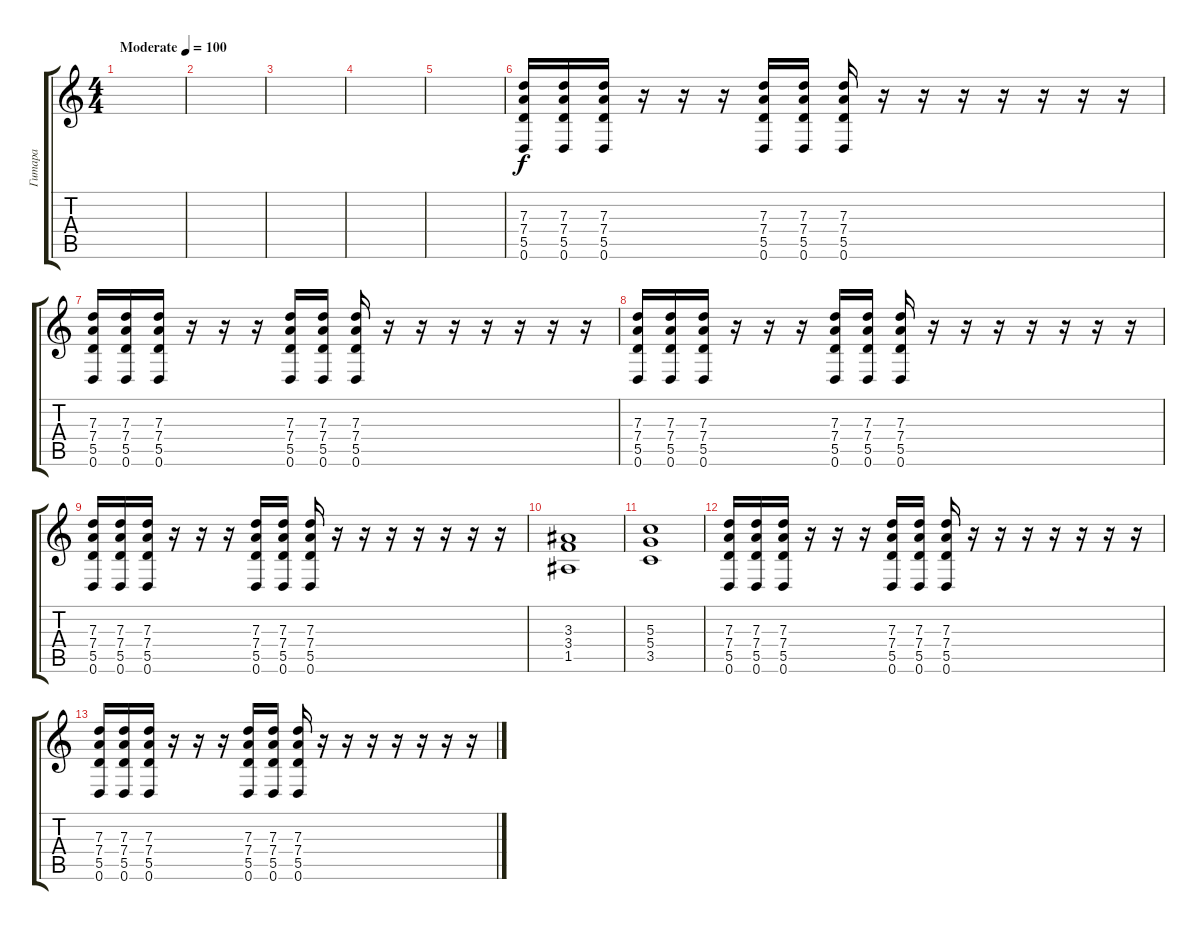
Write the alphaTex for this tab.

\track ("Гитара" "Гитара") {instrument distortionguitar}
\staff {score tabs}
\tuning (E4 B3 G3 D3 A2 D2) {hide}
\ts (4 4)
\tempo (100 "Moderate")
\clef g2
\ks c
|
|
|
|
|
(7.3 7.4 5.5 0.6).16{volume 13} (7.3 7.4 5.5 0.6).16 (7.3 7.4 5.5 0.6).16 r.16 r.16 r.16 (7.3 7.4 5.5 0.6).16 (7.3 7.4 5.5 0.6).16 (7.3 7.4 5.5 0.6).16 r.16 r.16 r.16 r.16 r.16 r.16 r.16 |
(7.3 7.4 5.5 0.6).16{volume 13} (7.3 7.4 5.5 0.6).16 (7.3 7.4 5.5 0.6).16 r.16 r.16 r.16 (7.3 7.4 5.5 0.6).16 (7.3 7.4 5.5 0.6).16 (7.3 7.4 5.5 0.6).16 r.16 r.16 r.16 r.16 r.16 r.16 r.16 |
(7.3 7.4 5.5 0.6).16{volume 13} (7.3 7.4 5.5 0.6).16 (7.3 7.4 5.5 0.6).16 r.16 r.16 r.16 (7.3 7.4 5.5 0.6).16 (7.3 7.4 5.5 0.6).16 (7.3 7.4 5.5 0.6).16 r.16 r.16 r.16 r.16 r.16 r.16 r.16 |
(7.3 7.4 5.5 0.6).16{volume 13} (7.3 7.4 5.5 0.6).16 (7.3 7.4 5.5 0.6).16 r.16 r.16 r.16 (7.3 7.4 5.5 0.6).16 (7.3 7.4 5.5 0.6).16 (7.3 7.4 5.5 0.6).16 r.16 r.16 r.16 r.16 r.16 r.16 r.16 |
(3.3 3.4 1.5).1 |
(5.3 5.4 3.5).1 |
(7.3 7.4 5.5 0.6).16{volume 13} (7.3 7.4 5.5 0.6).16 (7.3 7.4 5.5 0.6).16 r.16 r.16 r.16 (7.3 7.4 5.5 0.6).16 (7.3 7.4 5.5 0.6).16 (7.3 7.4 5.5 0.6).16 r.16 r.16 r.16 r.16 r.16 r.16 r.16 |
(7.3 7.4 5.5 0.6).16{volume 13} (7.3 7.4 5.5 0.6).16 (7.3 7.4 5.5 0.6).16 r.16 r.16 r.16 (7.3 7.4 5.5 0.6).16 (7.3 7.4 5.5 0.6).16 (7.3 7.4 5.5 0.6).16 r.16 r.16 r.16 r.16 r.16 r.16 r.16
